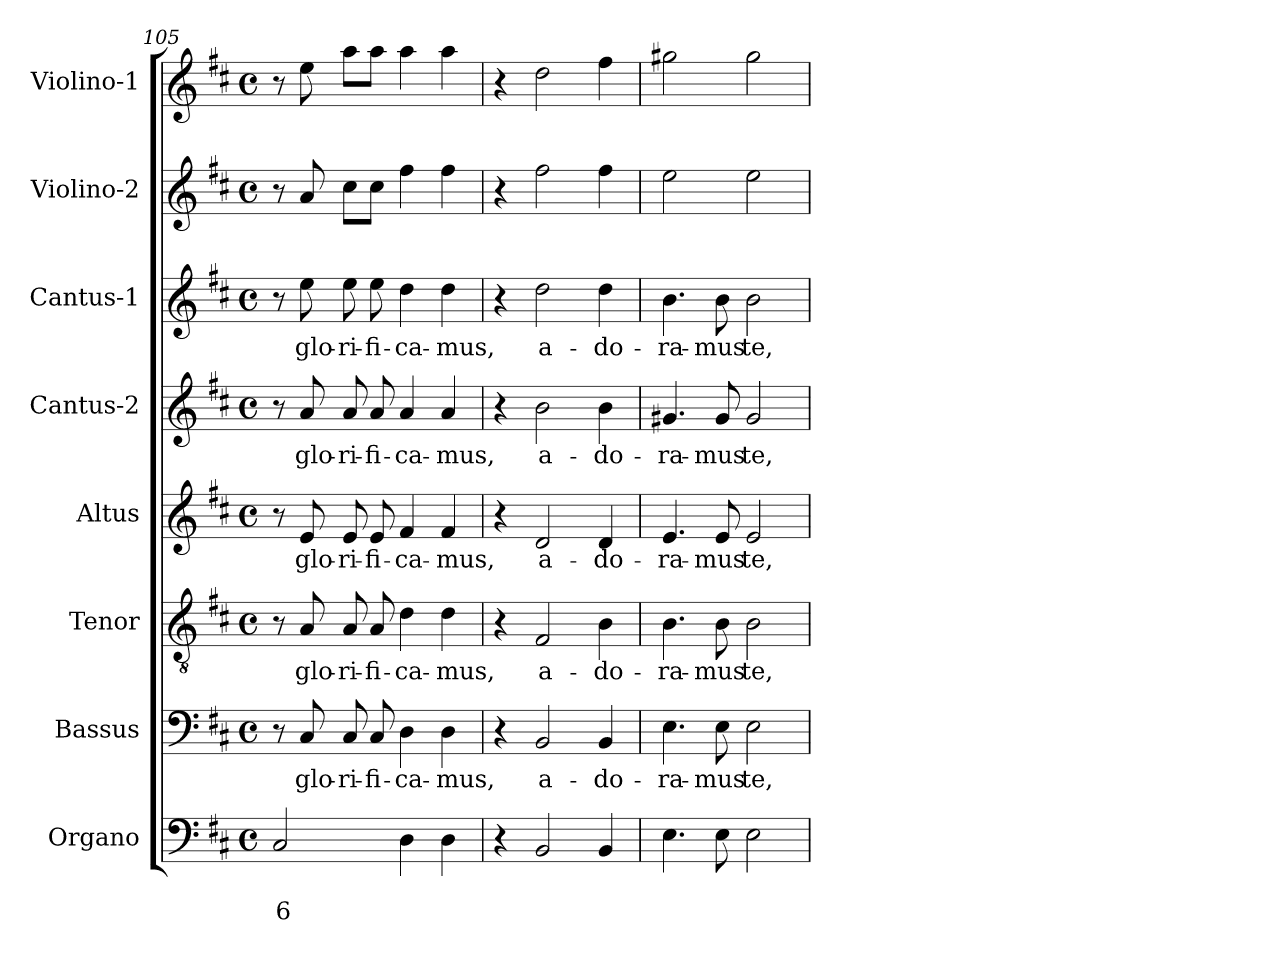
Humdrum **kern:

**kern	**text	**text	**kern	**text	**kern	**text	**kern	**text	**kern	**text	**kern	**text	**kern	**kern
*part8	*part8	*part8	*part7	*part7	*part6	*part6	*part5	*part5	*part4	*part4	*part3	*part3	*part2	*part1
*staff8	*staff8	*staff8	*staff7	*staff7	*staff6	*staff6	*staff5	*staff5	*staff4	*staff4	*staff3	*staff3	*staff2	*staff1
*I"Organo	*	*	*I"Bassus	*	*I"Tenor	*	*I"Altus	*	*I"Cantus-2	*	*I"Cantus-1	*	*I"Violino-2	*I"Violino-1
*I'Og	*	*	*I'B	*	*I'T	*	*I'A	*	*I'C2	*	*I'C1	*	*I'V2	*I'V1
*clefF4	*	*	*clefF4	*	*clefGv2	*	*clefG2	*	*clefG2	*	*clefG2	*	*clefG2	*clefG2
*k[f#c#]	*	*	*k[f#c#]	*	*k[f#c#]	*	*k[f#c#]	*	*k[f#c#]	*	*k[f#c#]	*	*k[f#c#]	*k[f#c#]
*D:	*	*	*D:	*	*D:	*	*D:	*	*D:	*	*D:	*	*D:	*D:
*M4/4	*	*	*M4/4	*	*M4/4	*	*M4/4	*	*M4/4	*	*M4/4	*	*M4/4	*M4/4
*met(c)	*	*	*met(c)	*	*met(c)	*	*met(c)	*	*met(c)	*	*met(c)	*	*met(c)	*met(c)
=105	=105	=105	=105	=105	=105	=105	=105	=105	=105	=105	=105	=105	=105	=105
!	!	!LO:LY:b	!	!	!	!	!	!	!	!	!	!	!	!
2C#/	.	6	8r	.	8r	.	8r	.	8r	.	8r	.	8r	8r
!	!	!	!	!LO:LY:b	!	!	!	!	!	!	!	!	!	!
!	!	!	!	!	!	!LO:LY:b	!	!	!	!	!	!	!	!
!	!	!	!	!	!	!	!	!LO:LY:b	!	!	!	!	!	!
!	!	!	!	!	!	!	!	!	!	!LO:LY:b	!	!	!	!
!	!	!	!	!	!	!	!	!	!	!	!	!LO:LY:b	!	!
.	.	.	8C#/	glo-	8A/	glo-	8e/	glo-	8a/	glo-	8ee\	glo-	8a/	8ee\
!	!	!	!	!LO:LY:b	!	!	!	!	!	!	!	!	!	!
!	!	!	!	!	!	!LO:LY:b	!	!	!	!	!	!	!	!
!	!	!	!	!	!	!	!	!LO:LY:b	!	!	!	!	!	!
!	!	!	!	!	!	!	!	!	!	!LO:LY:b	!	!	!	!
!	!	!	!	!	!	!	!	!	!	!	!	!LO:LY:b	!	!
.	.	.	8C#/	-ri-	8A/	-ri-	8e/	-ri-	8a/	-ri-	8ee\	-ri-	8cc#\L	8aa\L
!	!	!	!	!LO:LY:b	!	!	!	!	!	!	!	!	!	!
!	!	!	!	!	!	!LO:LY:b	!	!	!	!	!	!	!	!
!	!	!	!	!	!	!	!	!LO:LY:b	!	!	!	!	!	!
!	!	!	!	!	!	!	!	!	!	!LO:LY:b	!	!	!	!
!	!	!	!	!	!	!	!	!	!	!	!	!LO:LY:b	!	!
.	.	.	8C#/	-fi-	8A/	-fi-	8e/	-fi-	8a/	-fi-	8ee\	-fi-	8cc#\J	8aa\J
!	!	!	!	!LO:LY:b	!	!	!	!	!	!	!	!	!	!
!	!	!	!	!	!	!LO:LY:b	!	!	!	!	!	!	!	!
!	!	!	!	!	!	!	!	!LO:LY:b	!	!	!	!	!	!
!	!	!	!	!	!	!	!	!	!	!LO:LY:b	!	!	!	!
!	!	!	!	!	!	!	!	!	!	!	!	!LO:LY:b	!	!
4D\	.	.	4D\	-ca-	4d\	-ca-	4f#/	-ca-	4a/	-ca-	4dd\	-ca-	4ff#\	4aa\
!	!	!	!	!LO:LY:b	!	!	!	!	!	!	!	!	!	!
!	!	!	!	!	!	!LO:LY:b	!	!	!	!	!	!	!	!
!	!	!	!	!	!	!	!	!LO:LY:b	!	!	!	!	!	!
!	!	!	!	!	!	!	!	!	!	!LO:LY:b	!	!	!	!
!	!	!	!	!	!	!	!	!	!	!	!	!LO:LY:b	!	!
4D\	.	.	4D\	-mus,	4d\	-mus,	4f#/	-mus,	4a/	-mus,	4dd\	-mus,	4ff#\	4aa\
=106	=106	=106	=106	=106	=106	=106	=106	=106	=106	=106	=106	=106	=106	=106
4r	.	.	4r	.	4r	.	4r	.	4r	.	4r	.	4r	4r
!	!	!	!	!LO:LY:b	!	!	!	!	!	!	!	!	!	!
!	!	!	!	!	!	!LO:LY:b	!	!	!	!	!	!	!	!
!	!	!	!	!	!	!	!	!LO:LY:b	!	!	!	!	!	!
!	!	!	!	!	!	!	!	!	!	!LO:LY:b	!	!	!	!
!	!	!	!	!	!	!	!	!	!	!	!	!LO:LY:b	!	!
2BB/	.	.	2BB/	a-	2F#/	a-	2d/	a-	2b\	a-	2dd\	a-	2ff#\	2dd\
!	!	!	!	!LO:LY:b	!	!	!	!	!	!	!	!	!	!
!	!	!	!	!	!	!LO:LY:b	!	!	!	!	!	!	!	!
!	!	!	!	!	!	!	!	!LO:LY:b	!	!	!	!	!	!
!	!	!	!	!	!	!	!	!	!	!LO:LY:b	!	!	!	!
!	!	!	!	!	!	!	!	!	!	!	!	!LO:LY:b	!	!
4BB/	.	.	4BB/	-do-	4B\	-do-	4d/	-do-	4b\	-do-	4dd\	-do-	4ff#\	4ff#\
=107	=107	=107	=107	=107	=107	=107	=107	=107	=107	=107	=107	=107	=107	=107
!	!	!	!	!LO:LY:b	!	!	!	!	!	!	!	!	!	!
!	!	!	!	!	!	!LO:LY:b	!	!	!	!	!	!	!	!
!	!	!	!	!	!	!	!	!LO:LY:b	!	!	!	!	!	!
!	!	!	!	!	!	!	!	!	!	!LO:LY:b	!	!	!	!
!	!	!	!	!	!	!	!	!	!	!	!	!LO:LY:b	!	!
4.E\	.	.	4.E\	-ra-	4.B\	-ra-	4.e/	-ra-	4.g#X/	-ra-	4.b\	-ra-	2ee\	2gg#X\
!	!	!	!	!LO:LY:b	!	!	!	!	!	!	!	!	!	!
!	!	!	!	!	!	!LO:LY:b	!	!	!	!	!	!	!	!
!	!	!	!	!	!	!	!	!LO:LY:b	!	!	!	!	!	!
!	!	!	!	!	!	!	!	!	!	!LO:LY:b	!	!	!	!
!	!	!	!	!	!	!	!	!	!	!	!	!LO:LY:b	!	!
8E\	.	.	8E\	-mus	8B\	-mus	8e/	-mus	8g#/	-mus	8b\	-mus	.	.
!	!	!	!	!LO:LY:b	!	!	!	!	!	!	!	!	!	!
!	!	!	!	!	!	!LO:LY:b	!	!	!	!	!	!	!	!
!	!	!	!	!	!	!	!	!LO:LY:b	!	!	!	!	!	!
!	!	!	!	!	!	!	!	!	!	!LO:LY:b	!	!	!	!
!	!	!	!	!	!	!	!	!	!	!	!	!LO:LY:b	!	!
2E\	.	.	2E\	te,	2B\	te,	2e/	te,	2g#/	te,	2b\	te,	2ee\	2gg#\
=	=	=	=	=	=	=	=	=	=	=	=	=	=	=
*-	*-	*-	*-	*-	*-	*-	*-	*-	*-	*-	*-	*-	*-	*-
